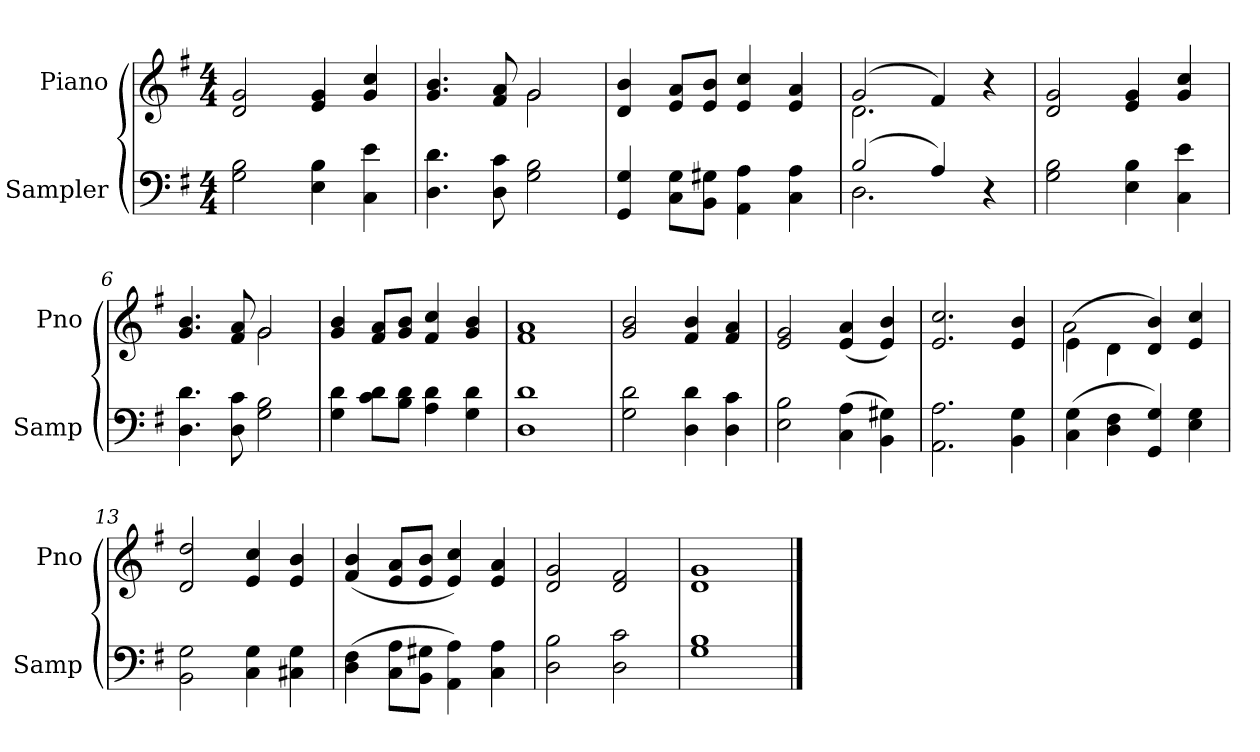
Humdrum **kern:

**kern	**kern
*part2	*part1
*staff2	*staff1
*I"Sampler	*I"Piano
*I'Samp	*I'Pno
*clefF4	*clefG2
*k[f#]	*k[f#]
*G:	*G:
*M4/4	*M4/4
=1	=1
2G 2B	2d 2g
4E 4B	4e 4g
4C 4e	4g 4cc
=2	=2
*	*^
4.D 4.d	4.g 4.b	2ryy
8D 8c	8f# 8a	.
2G 2B	2g/	2g
*	*v	*v
=3	=3
4GG 4G	4d 4b
8C\ 8G\L	8e/ 8a/L
8BB\ 8G#X\J	8e/ 8b/J
4AA 4A	4e 4cc
4C 4A	4e 4a
=4	=4
*^	*^
(2B/	2.D	(2g/	2.d
4A/)	.	4f#/)	.
4r	4ryy	4r	4ryy
*v	*v	*	*
*	*v	*v
=5	=5
2G 2B	2d 2g
4E 4B	4e 4g
4C 4e	4g 4cc
=6	=6
*	*^
4.D 4.d	4.g 4.b	2ryy
8D 8c	8f# 8a	.
2G 2B	2g/	2g
*	*v	*v
=7	=7
4G 4d	4g 4b
8c\ 8d\L	8f#/ 8a/L
8B\ 8d\J	8g/ 8b/J
4A 4d	4f# 4cc
4G 4d	4g 4b
=8	=8
1D 1d	1f# 1a
=9	=9
2G 2d	2g 2b
4D 4d	4f# 4b
4D 4c	4f# 4a
=10	=10
2E 2B	2e 2g
(4C 4A	(4e 4a
4BB 4G#X)	4e 4b)
=11	=11
2.AA 2.A	2.e 2.cc
4BB 4G	4e 4b
=12	=12
*	*^
(4C 4G	(4e\	2a
4D 4F#	4d\	.
4GG 4G)	4d 4b)	2ryy
4E 4G	4e 4cc	.
*	*v	*v
=13	=13
2BB 2G	2d 2dd
4C 4G	4e 4cc
4C#X 4G	4e 4b
=14	=14
(4D 4F#	(4f# 4b
8C\ 8A\L	8e/ 8a/L
8BB\ 8G#X\J	8e/ 8b/J
4AA 4A)	4e 4cc)
4C 4A	4e 4a
=15	=15
2D 2B	2d 2g
2D 2c	2d 2f#
=16	=16
1G 1B	1d 1g
==	==
*-	*-
